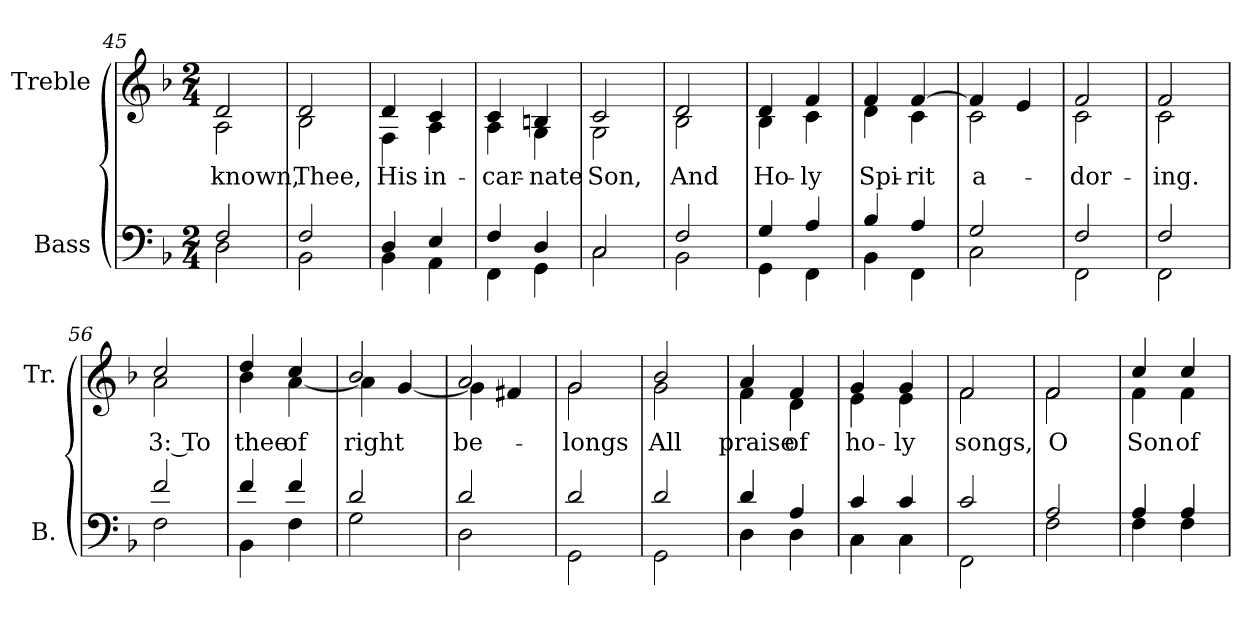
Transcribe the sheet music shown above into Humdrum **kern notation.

**kern	**kern	**text
*part2	*part1	*part1
*staff2	*staff1	*staff1
*I"Bass	*I"Treble	*
*I'B.	*I'Tr.	*
*clefF4	*clefG2	*
*k[b-]	*k[b-]	*
*F:	*F:	*
*M2/4	*M2/4	*
=45	=45	=45
*^	*	*
!	!	!	!LO:LY:b:color=#000000
*	*	*^	*
2Fi/	2Di\	2di/	2Ai\	-known,
=46	=46	=46	=46	=46
!	!	!	!	!LO:LY:b:color=#000000
2Fi/	2BB-i\	2di/	2B-i\	Thee,
=47	=47	=47	=47	=47
!	!	!	!	!LO:LY:b:color=#000000
4Di/	4BB-i\	4di/	4Fi\	His
!	!	!	!	!LO:LY:b:color=#000000
4Ei/	4AAi\	4ci/	4Ai\	in-
=48	=48	=48	=48	=48
!	!	!	!	!LO:LY:b:color=#000000
4Fi/	4FFi\	4ci/	4Ai\	-car-
!	!	!	!	!LO:LY:b:color=#000000
4Di/	4GGi\	4Bni/	4Gi\	-nate
=49	=49	=49	=49	=49
!	!	!	!	!LO:LY:b:color=#000000
2Ci/	2Ci\	2ci/	2Gi\	Son,
=50	=50	=50	=50	=50
!	!	!	!	!LO:LY:b:color=#000000
2Fi/	2BB-i\	2di/	2B-i\	And
!!LO:LB:g=z	!!
=51	=51	=51	=51	=51
!	!	!	!	!LO:LY:b:color=#000000
4Gi/	4GGi\	4di/	4B-i\	Ho-
!	!	!	!	!LO:LY:b:color=#000000
4Ai/	4FFi\	4fi/	4ci\	-ly
=52	=52	=52	=52	=52
!	!	!	!	!LO:LY:b:color=#000000
4B-i/	4BB-i\	4fi/	4di\	Spi-
!	!	!	!	!LO:LY:b:color=#000000
4Ai/	4FFi\	[4fi/	4ci\	-rit
=53	=53	=53	=53	=53
!	!	!	!	!LO:LY:b:color=#000000
2Gi/	2Ci\	4fi/]	2ci\	a-
.	.	4ei/	.	.
=54	=54	=54	=54	=54
!	!	!	!	!LO:LY:b:color=#000000
2Fi/	2FFi\	2fi/	2ci\	-dor-
=55	=55	=55	=55	=55
!	!	!	!	!LO:LY:b:color=#000000
2Fi/	2FFi\	2fi/	2ci\	-ing.
=56	=56	=56	=56	=56
!	!	!	!	!LO:LY:b:color=#000000
2fi/	2Fi\	2cci/	2ai\	3: To
=57	=57	=57	=57	=57
!	!	!	!	!LO:LY:b:color=#000000
4fi/	4BB-i\	4ddi/	4b-i\	thee
!	!	!	!	!LO:LY:b:color=#000000
4fi/	4Fi\	4cci/	[4ai\	of
=58	=58	=58	=58	=58
!	!	!	!	!LO:LY:b:color=#000000
2di/	2Gi\	2b-i/	4ai\]	right
.	.	.	[4gi/	.
=59	=59	=59	=59	=59
!	!	!	!	!LO:LY:b:color=#000000
2di/	2Di\	2ai/	4gi\]	be -
.	.	.	4f#Xi/	.
!!LO:LB:g=z	!!
=60	=60	=60	=60	=60
!	!	!	!	!LO:LY:b:color=#000000
2di/	2GGi\	2gi/	2gi\	- longs
=61	=61	=61	=61	=61
!	!	!	!	!LO:LY:b:color=#000000
2di/	2GGi\	2b-i/	2gi\	All
=62	=62	=62	=62	=62
!	!	!	!	!LO:LY:b:color=#000000
4di/	4Di\	4ai/	4fi\	praise
!	!	!	!	!LO:LY:b:color=#000000
4Ai/	4Di\	4fi/	4di\	of
=63	=63	=63	=63	=63
!	!	!	!	!LO:LY:b:color=#000000
4ci/	4Ci\	4gi/	4ei\	ho-
!	!	!	!	!LO:LY:b:color=#000000
4ci/	4Ci\	4gi/	4ei\	-ly
=64	=64	=64	=64	=64
!	!	!	!	!LO:LY:b:color=#000000
2ci/	2FFi\	2fi/	2fi\	songs,
=65	=65	=65	=65	=65
!	!	!	!	!LO:LY:b:color=#000000
2Ai/	2Fi\	2fi/	2fi\	O
=66	=66	=66	=66	=66
!	!	!	!	!LO:LY:b:color=#000000
4Ai/	4Fi\	4cci/	4fi\	Son
!	!	!	!	!LO:LY:b:color=#000000
4Ai/	4Fi\	4cci/	4fi\	of
*v	*v	*	*	*
*	*v	*v	*
=	=	=
*-	*-	*-
